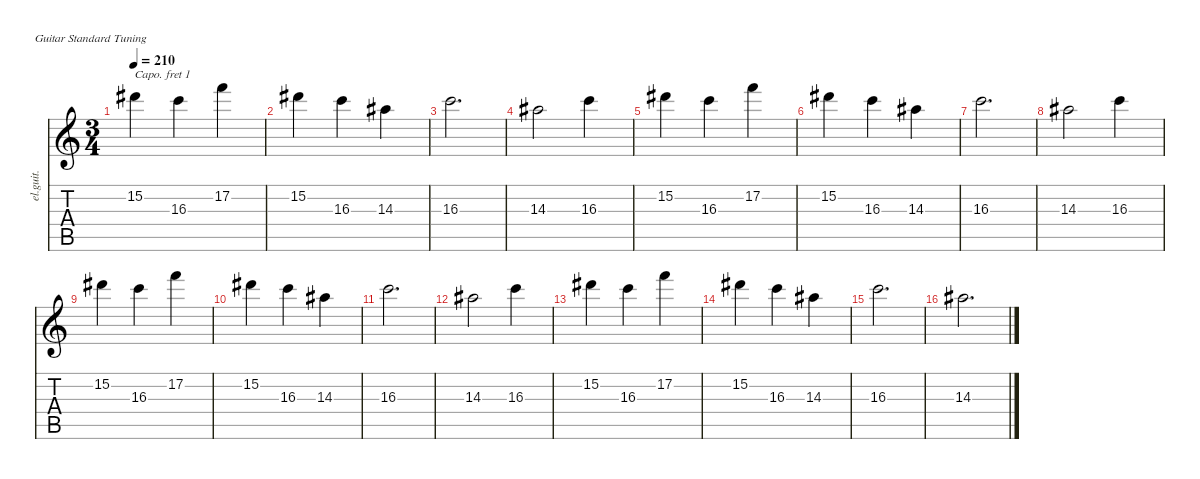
\defaultSystemsLayout 4
\hideDynamics
\bracketExtendMode nobrackets
\otherSystemsTrackNameOrientation horizontal
\track ("Clean Guitar" "el.guit.") {instrument electricguitarclean}
\staff {score tabs}
\capo 1
\tuning (E4 B3 G3 D3 A2 E2)
\ts (3 4)
\tempo 210
\clef g2
\ks c
15.2{acc #}.4{dy mf beam Down} 16.3.4{beam Down} 17.2.4{beam Down} |
15.2{acc #}.4{beam Down} 16.3.4{beam Down} 14.3{acc #}.4{beam Down} |
16.3.2{d beam Down} |
14.3{acc #}.2{beam Down} 16.3.4{beam Down} |
15.2{acc #}.4{beam Down} 16.3.4{beam Down} 17.2.4{beam Down} |
15.2{acc #}.4{beam Down} 16.3.4{beam Down} 14.3{acc #}.4{beam Down} |
16.3.2{d beam Down} |
14.3{acc #}.2{beam Down} 16.3.4{beam Down} |
15.2{acc #}.4{beam Down} 16.3.4{beam Down} 17.2.4{beam Down} |
15.2{acc #}.4{beam Down} 16.3.4{beam Down} 14.3{acc #}.4{beam Down} |
16.3.2{d beam Down} |
14.3{acc #}.2{beam Down} 16.3.4{beam Down} |
15.2{acc #}.4{beam Down} 16.3.4{beam Down} 17.2.4{beam Down} |
15.2{acc #}.4{beam Down} 16.3.4{beam Down} 14.3{acc #}.4{beam Down} |
16.3.2{d beam Down} |
14.3{acc #}.2{d beam Down}
